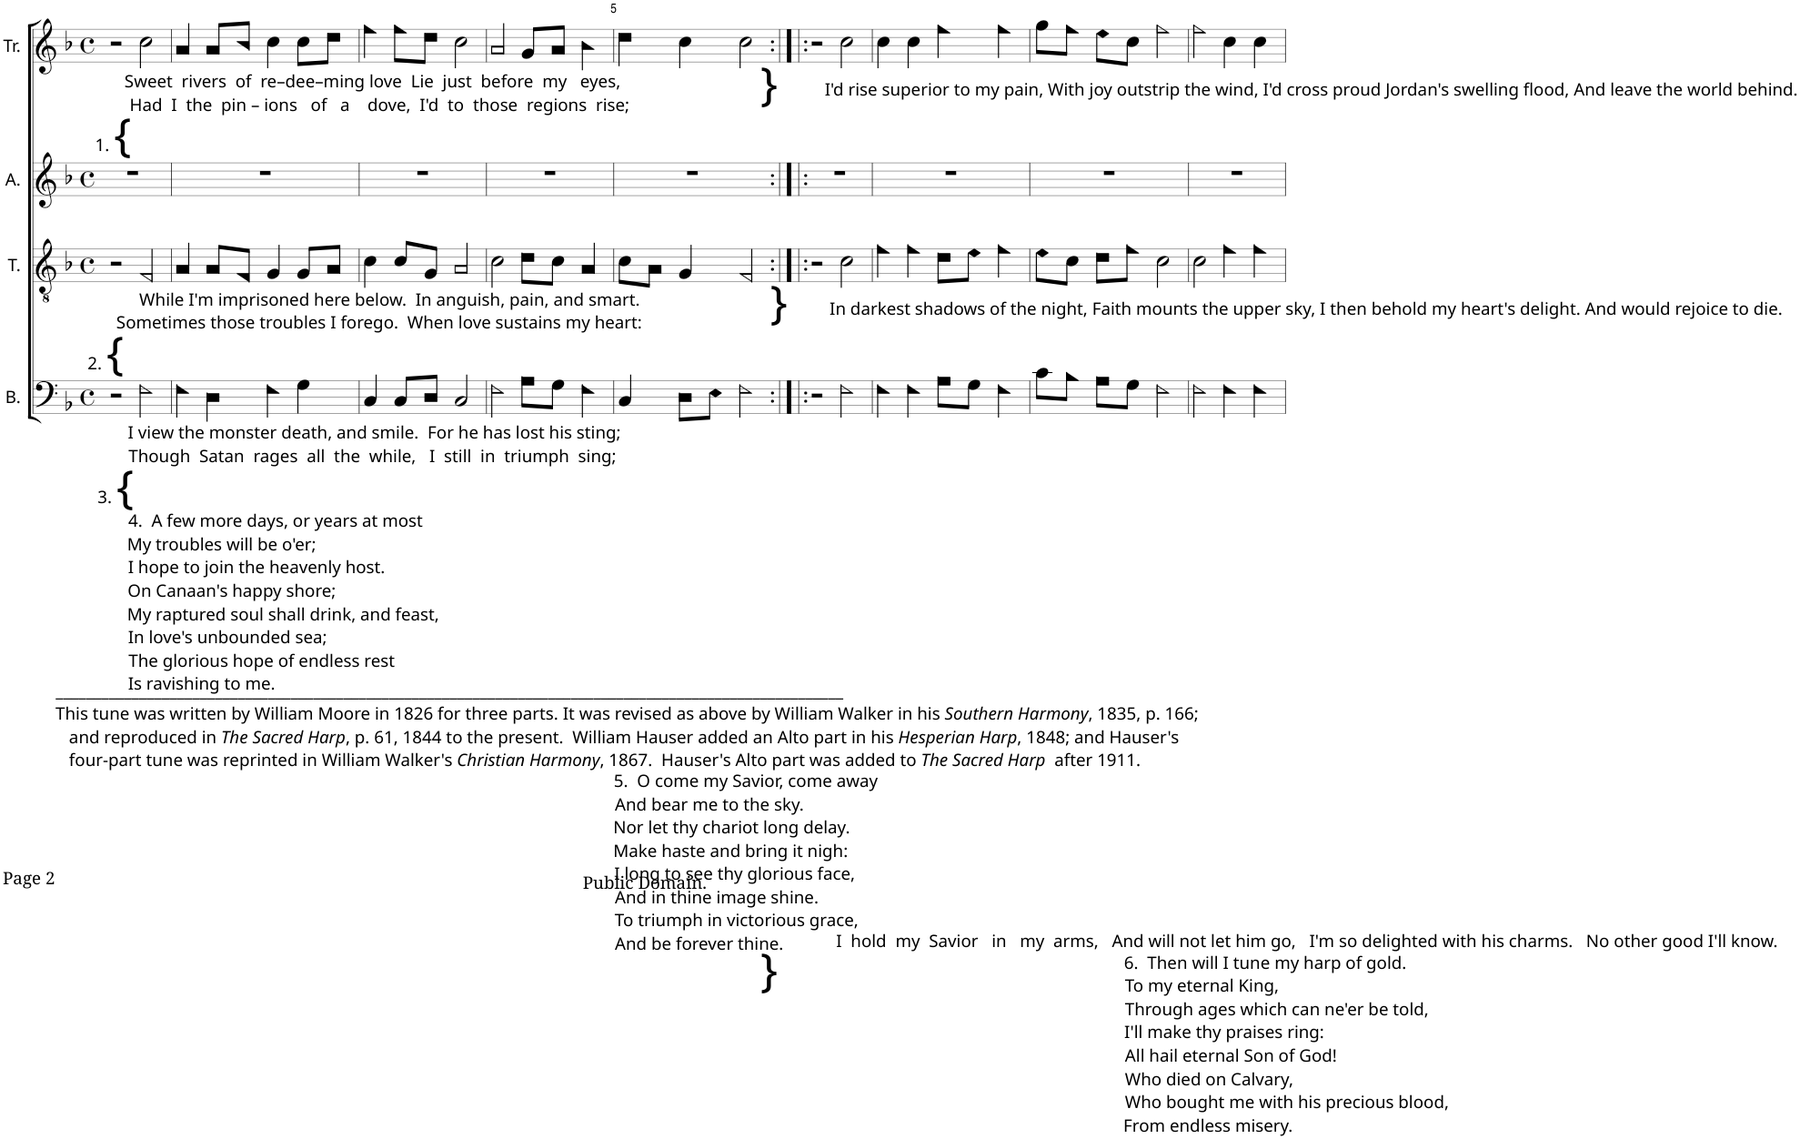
**kern	**kern	**kern
*part3	*part2	*part1
*staff3	*staff2	*staff1
*I"B.	*I"T.	*I"Tr.
*I'B.	*I'T.	*I'Tr.
*clefF4	*clefGv2	*clefG2
*k[b-]	*k[b-]	*k[b-]
*M4/4	*M4/4	*M4/4
*met(c)	*met(c)	*met(c)
=1	=1	=1
2r	2r	2r
!	!	!LO:TX:b:t=Sweet  rivers  of  re–dee–ming love  Lie  just  before  my   eyes,
!	!	!LO:TX:b:t=Had  I  the  pin – ions   of   a    dove,  I'd  to  those  regions  rise;
!	!	!LO:TX:b:t=1.
!	!	!LO:TX:b:t={
!	!LO:TX:b:t=While I'm imprisoned here below.  In anguish, pain, and smart.	!
!	!LO:TX:b:t=Sometimes those troubles I forego.  When love sustains my heart&colon;	!
!	!LO:TX:b:t=2.	!
!	!LO:TX:b:t={	!
!LO:TX:b:t=I view the monster death, and smile.  For he has lost his sting;	!	!
!LO:TX:b:t=Though  Satan  rages  all  the  while,   I  still  in  triumph  sing;	!	!
!LO:TX:b:t=3.	!	!
!LO:TX:b:t={	!	!
!LO:TX:b:t=4.  A few more days, or years at most	!	!
!LO:TX:b:t=My troubles will be o'er;	!	!
!LO:TX:b:t=I hope to join the heavenly host.	!	!
!LO:TX:b:t=On Canaan's happy shore;	!	!
!LO:TX:b:t=My raptured soul shall drink, and feast,	!	!
!LO:TX:b:t=In love's unbounded sea;	!	!
!LO:TX:b:t=The glorious hope of endless rest	!	!
!LO:TX:b:t=Is ravishing to me.	!	!
!LO:TX:b:t=________________________________________________________________________________________________________	!	!
!LO:TX:b:t=This tune was written by William Moore in 1826 for three parts. It was revised as above by William Walker in his	!	!
!LO:TX:b:i:t=Southern Harmony	!	!
!LO:TX:b:t=, 1835, p. 166;	!	!
!LO:TX:b:t=and reproduced in	!	!
!LO:TX:b:i:t=The Sacred Harp	!	!
!LO:TX:b:t=, p. 61, 1844 to the present.  William Hauser added an Alto part in his	!	!
!LO:TX:b:i:t=Hesperian Harp	!	!
!LO:TX:b:t=, 1848; and Hauser's	!	!
!LO:TX:b:t=four-part tune was reprinted in William Walker's	!	!
!LO:TX:b:i:t=Christian Harmony	!	!
!LO:TX:b:t=, 1867.  Hauser's Alto part was added to	!	!
!LO:TX:b:i:t=The Sacred Harp	!	!
!LO:TX:b:t=after 1911.	!	!
2F!\	2F!/	2cc!\
=2	=2	=2
4F!\	4A!/	4a!/
4D!\	8A!/L	8a!/L
.	8F!/J	8b-!/J
4F!\	4G!/	4cc!\
4G!\	8G!/L	8cc!\L
.	8A!/J	8dd!\J
=3	=3	=3
4C!/	4c!\	4ff!\
8C!/L	8c!/L	8ff!\L
8D!/J	8G!/J	8dd!\J
2C!/	2A!/	2cc!\
=4	=4	=4
2F!\	2c!\	2a!/
8A!\L	8d!\L	8g!/L
8G!\J	8c!\J	8a!/J
4F!\	4A!/	4b-!\
=5	=5	=5
!LO:TX:b:t=5.  O come my Savior, come away	!	!
!LO:TX:b:t=And bear me to the sky.	!	!
!LO:TX:b:t=Nor let thy chariot long delay.	!	!
!LO:TX:b:t=Make haste and bring it nigh&colon;	!	!
!LO:TX:b:t=I long to see thy glorious face,	!	!
!LO:TX:b:t=And in thine image shine.	!	!
!LO:TX:b:t=To triumph in victorious grace,	!	!
!LO:TX:b:t=And be forever thine.	!	!
4C!/	8c!\L	4dd!\
.	8A!\J	.
8D!\L	4G!/	4cc!\
8E!\J	.	.
!	!	!LO:TX:b:t=}
!	!LO:TX:b:t=}	!
!LO:TX:b:t=}	!	!
2F!\	2F!/	2cc!\
=6:|!|:	=6:|!|:	=6:|!|:
2r	2r	2r
!	!	!LO:TX:b:t=I'd rise superior to my pain, With joy outstrip the wind, I'd cross proud Jordan's swelling flood, And leave the world behind.
!	!LO:TX:b:t=In darkest shadows of the night, Faith mounts the upper sky, I then behold my heart's delight. And would rejoice to die.	!
!LO:TX:b:t=I  hold  my  Savior   in   my  arms,   And will not let him go,   I'm so delighted with his charms.   No other good I'll know.	!	!
2F!\	2c!\	2cc!\
=7	=7	=7
4F!\	4f!\	4cc!\
4F!\	4f!\	4cc!\
8A!\L	8d!\L	4ff!\
8G!\J	8e!\J	.
4F!\	4f!\	4ff!\
=8	=8	=8
8c!\L	8e!\L	8gg!\L
8B-!\J	8c!\J	8ff!\J
8A!\L	8d!\L	8ee!\L
8G!\J	8f!\J	8cc!\J
2F!\	2c!\	2ff!\
=9	=9	=9
!LO:TX:b:t=6.  Then will I tune my harp of gold.	!	!
!LO:TX:b:t=To my eternal King,	!	!
!LO:TX:b:t=Through ages which can ne'er be told,	!	!
!LO:TX:b:t=I'll make thy praises ring&colon;	!	!
!LO:TX:b:t=All hail eternal Son of God!	!	!
!LO:TX:b:t=Who died on Calvary,	!	!
!LO:TX:b:t=Who bought me with his precious blood,	!	!
!LO:TX:b:t=From endless misery.	!	!
2F!\	2c!\	2ff!\
4F!\	4f!\	4cc!\
4F!\	4f!\	4cc!\
=	=	=
*-	*-	*-
